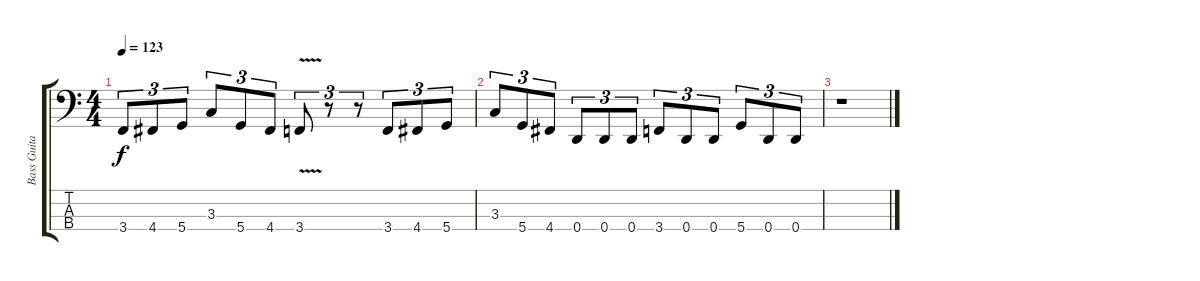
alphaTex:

\track ("Bass Guitar" "Bass Guita") {instrument electricbassfinger}
\staff {score tabs}
\tuning (G2 D2 A1 D1) {hide}
\ts (4 4)
\tempo 123
\clef f4
\ks c
3.4.8{tu (3 2) dy f} 4.4.8{tu (3 2)} 5.4.8{tu (3 2)} 3.3.8{tu (3 2)} 5.4.8{tu (3 2)} 4.4.8{tu (3 2)} 3.4{v}.8{tu (3 2)} r.8{tu (3 2)} r.8{tu (3 2)} 3.4.8{tu (3 2)} 4.4.8{tu (3 2)} 5.4.8{tu (3 2)} |
3.3.8{tu (3 2)} 5.4.8{tu (3 2)} 4.4.8{tu (3 2)} 0.4.8{tu (3 2)} 0.4.8{tu (3 2)} 0.4.8{tu (3 2)} 3.4.8{tu (3 2)} 0.4.8{tu (3 2)} 0.4.8{tu (3 2)} 5.4.8{tu (3 2)} 0.4.8{tu (3 2)} 0.4.8{tu (3 2)} |
r.1
